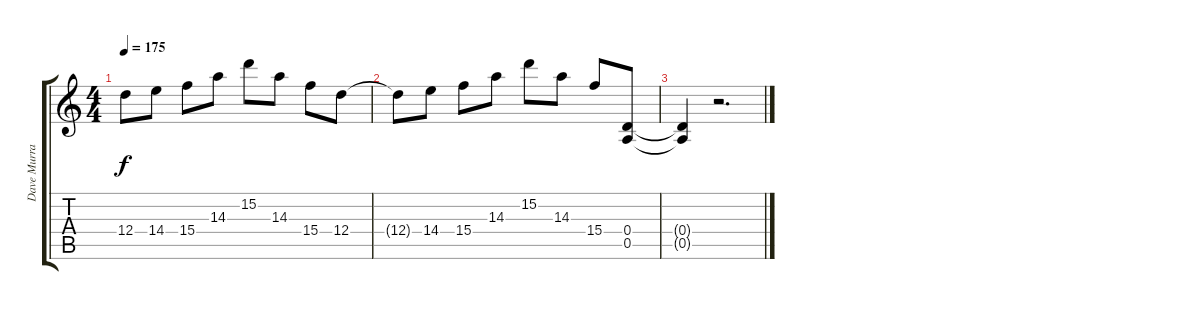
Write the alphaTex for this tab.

\track ("Dave Murray" "Dave Murra") {instrument overdrivenguitar}
\staff {score tabs}
\tuning (E4 B3 G3 D3 A2 E2) {hide}
\ts (4 4)
\tempo 175
\clef g2
\ks c
12.4{t}.8{dy f} 14.4.8 15.4.8 14.3.8 15.2.8 14.3.8 15.4.8 12.4.8 |
12.4{t}.8 14.4.8 15.4.8 14.3.8 15.2.8 14.3.8 15.4.8 (0.4 0.5).8 |
(0.4{t} 0.5{t}).4 r.2{d}
